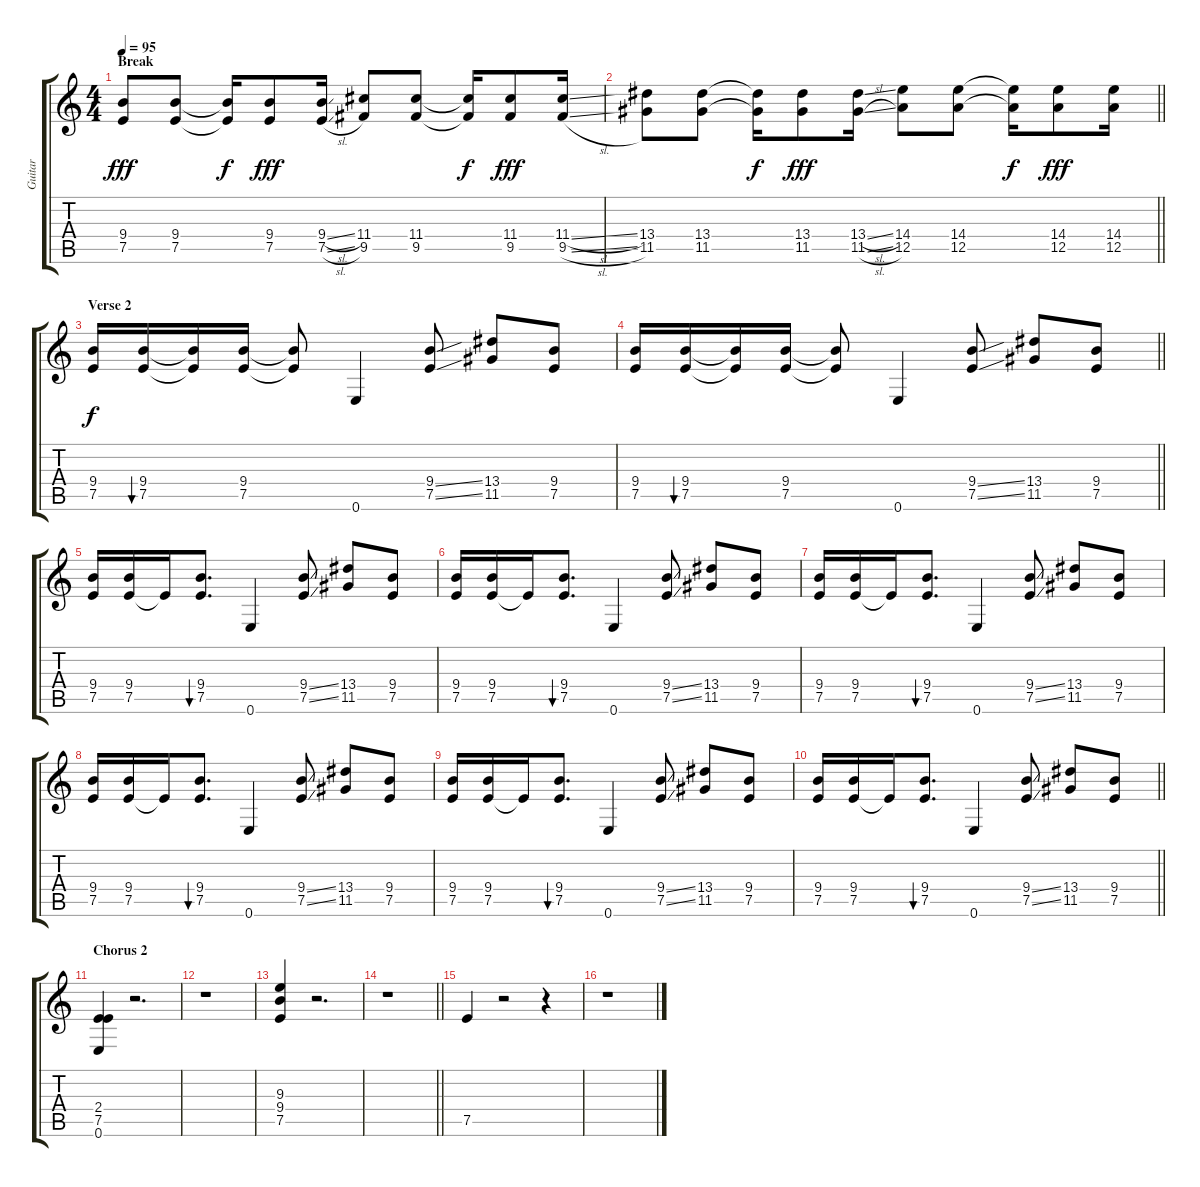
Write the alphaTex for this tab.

\track ("Guitar" "Guitar") {instrument distortionguitar}
\staff {score tabs}
\tuning (E4 B3 G3 D3 A2 E2) {hide}
\ts (4 4)
\section ("" "Break")
\tempo 95
\clef g2
\ks c
(9.4 7.5).8{dy fff volume 7} (9.4 7.5).8 (9.4{t} 7.5{t}).16{dy f} (9.4 7.5).8{dy fff} (9.4{sl} 7.5{sl}).16 (11.4 9.5).8 (11.4 9.5).8 (11.4{t} 9.5{t}).16{dy f} (11.4 9.5).8{dy fff} (11.4{sl} 9.5{sl}).16 |
\barLineRight lightlight
(13.4 11.5).8 (13.4 11.5).8 (13.4{t} 11.5{t}).16{dy f} (13.4 11.5).8{dy fff} (13.4{sl} 11.5{sl}).16 (14.4 12.5).8 (14.4 12.5).8 (14.4{t} 12.5{t}).16{dy f} (14.4 12.5).8{dy fff} (14.4 12.5).16 |
\section ("" "Verse 2")
(9.4 7.5).16{dy f volume 6 balance 8} (9.4 7.5).16{bu 60} (9.4{t} 7.5{t}).16 (9.4 7.5).16 (9.4{t} 7.5{t}).8 0.6.4 (9.4{ss} 7.5{ss}).8 (13.4 11.5).8 (9.4 7.5).8 |
\barLineRight lightlight
(9.4 7.5).16 (9.4 7.5).16{bu 120} (9.4{t} 7.5{t}).16 (9.4 7.5).16 (9.4{t} 7.5{t}).8 0.6.4 (9.4{ss} 7.5{ss}).8 (13.4 11.5).8 (9.4 7.5).8 |
(9.4 7.5).16{volume 13} (9.4 7.5).16 7.5{t}.16 (9.4 7.5).8{d bu 120} 0.6.4 (9.4{ss} 7.5{ss}).8 (13.4 11.5).8 (9.4 7.5).8 |
(9.4 7.5).16{volume 13} (9.4 7.5).16 7.5{t}.16 (9.4 7.5).8{d bu 120} 0.6.4 (9.4{ss} 7.5{ss}).8 (13.4 11.5).8 (9.4 7.5).8 |
(9.4 7.5).16{volume 13} (9.4 7.5).16 7.5{t}.16 (9.4 7.5).8{d bu 120} 0.6.4 (9.4{ss} 7.5{ss}).8 (13.4 11.5).8 (9.4 7.5).8 |
(9.4 7.5).16{volume 13} (9.4 7.5).16 7.5{t}.16 (9.4 7.5).8{d bu 120} 0.6.4 (9.4{ss} 7.5{ss}).8 (13.4 11.5).8 (9.4 7.5).8 |
(9.4 7.5).16{volume 13} (9.4 7.5).16 7.5{t}.16 (9.4 7.5).8{d bu 120} 0.6.4 (9.4{ss} 7.5{ss}).8 (13.4 11.5).8 (9.4 7.5).8 |
\barLineRight lightlight
(9.4 7.5).16{volume 13} (9.4 7.5).16 7.5{t}.16 (9.4 7.5).8{d bu 120} 0.6.4 (9.4{ss} 7.5{ss}).8 (13.4 11.5).8 (9.4 7.5).8 |
\section ("" "Chorus 2")
(2.4 7.5 0.6).4 r.2{d} |
r.1 |
(9.3 9.4 7.5).4 r.2{d} |
\barLineRight lightlight
r.1 |
7.5.4 r.2 r.4 |
r.1
